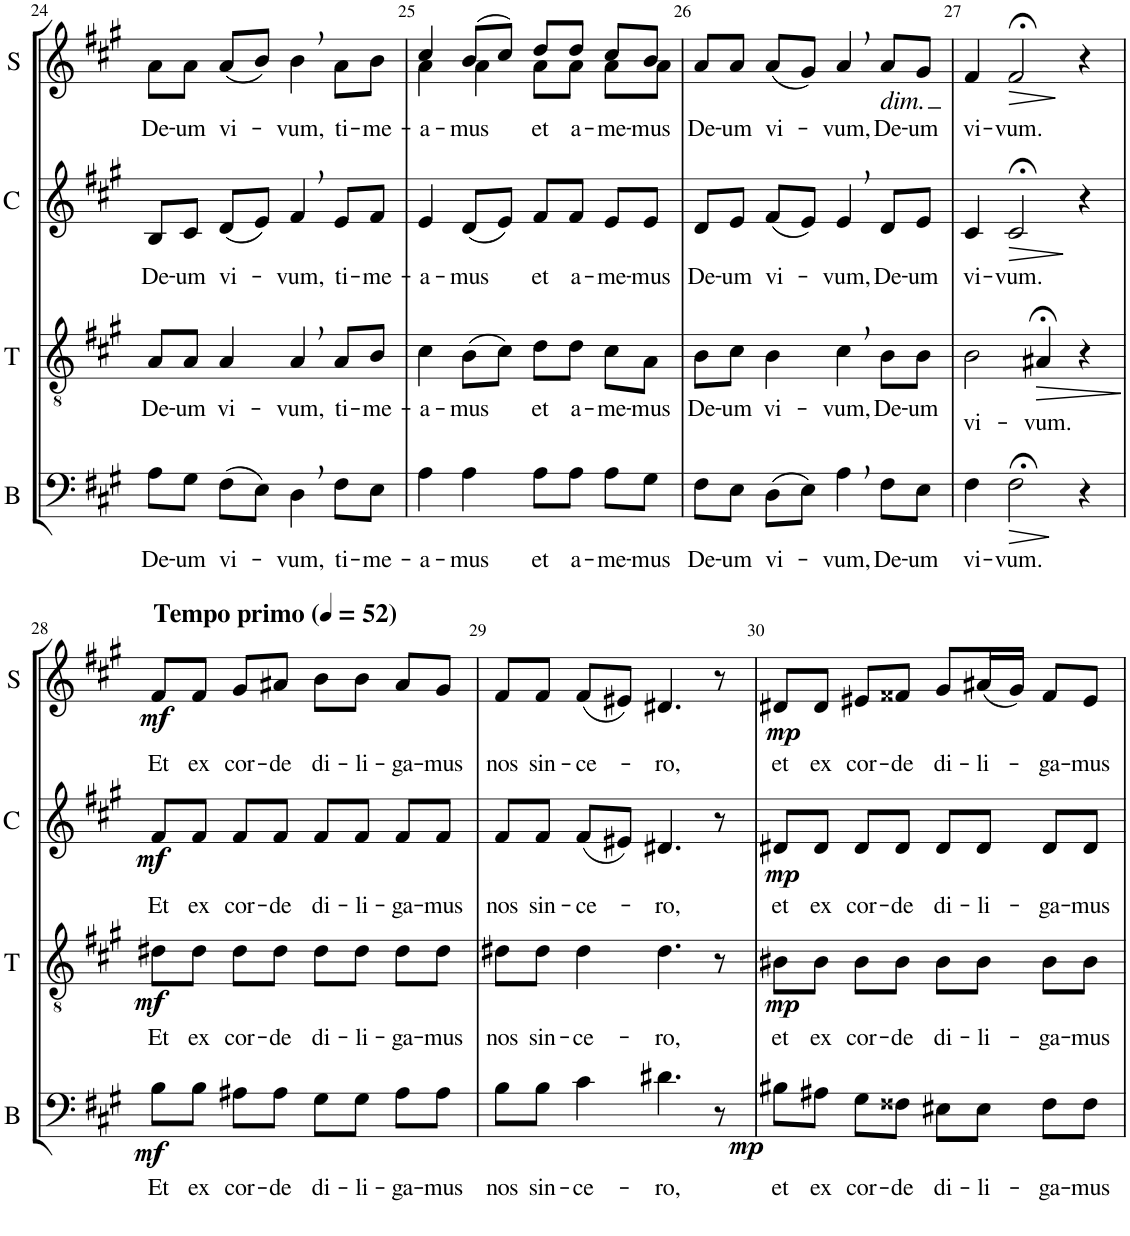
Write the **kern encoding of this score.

**kern	**text	**dynam	**kern	**text	**dynam	**kern	**text	**dynam	**kern	**text	**dynam
*part4	*part4	*part4	*part3	*part3	*part3	*part2	*part2	*part2	*part1	*part1	*part1
*staff4	*staff4	*staff4	*staff3	*staff3	*staff3	*staff2	*staff2	*staff2	*staff1	*staff1	*staff1
*I"Bassi	*	*	*I"Tenori	*	*	*I"Contralti	*	*	*I"Soprani	*	*
*I'B	*	*	*I'T	*	*	*I'C	*	*	*I'S	*	*
!!LO:PB:g=z
*clefF4	*	*	*clefGv2	*	*	*clefG2	*	*	*clefG2	*	*
*	*	*	*	*	*	*	*	*	*Trd1c2	*	*
*k[f#c#g#]	*	*	*k[f#c#g#]	*	*	*k[f#c#g#]	*	*	*k[f#c#g#]	*	*
*M4/4	*	*	*M4/4	*	*	*M4/4	*	*	*M4/4	*	*
=24	=24	=24	=24	=24	=24	=24	=24	=24	=24	=24	=24
!	!LO:LY:b	!	!	!LO:LY:b	!	!	!LO:LY:b	!	!	!LO:LY:b	!
8A\L	De-	.	8A/L	De-	.	8B/L	De-	.	8a\L	De-	.
!	!LO:LY:b	!	!	!LO:LY:b	!	!	!LO:LY:b	!	!	!LO:LY:b	!
8G#\J	-um	.	8A/J	-um	.	8c#/J	-um	.	8a\J	-um	.
!	!LO:LY:b	!	!	!LO:LY:b	!	!	!LO:LY:b	!	!	!LO:LY:b	!
(8F#\L	vi-	.	4A/	vi-	.	(8d/L	vi-	.	(8a/L	vi-	.
8E\J)	.	.	.	.	.	8e/J)	.	.	8b/J)	.	.
!	!LO:LY:b	!	!	!LO:LY:b	!	!	!LO:LY:b	!	!	!LO:LY:b	!
4D,\	-vum,	.	4A,/	-vum,	.	4f#,/	-vum,	.	4b,\	-vum,	.
!	!LO:LY:b	!	!	!LO:LY:b	!	!	!LO:LY:b	!	!	!LO:LY:b	!
8F#\L	ti-	.	8A/L	ti-	.	8e/L	ti-	.	8a\L	ti-	.
!	!LO:LY:b	!	!	!LO:LY:b	!	!	!LO:LY:b	!	!	!LO:LY:b	!
8E\J	-me-	.	8B/J	-me-	.	8f#/J	-me-	.	8b\J	-me-	.
=25	=25	=25	=25	=25	=25	=25	=25	=25	=25	=25	=25
!	!LO:LY:b	!	!	!LO:LY:b	!	!	!LO:LY:b	!	!	!LO:LY:b	!
*	*	*	*	*	*	*	*	*	*^	*	*
4A\	-a-	.	4c#\	-a-	.	4e/	-a-	.	4cc#/	4a\	-a-	.
!	!LO:LY:b	!	!	!LO:LY:b	!	!	!LO:LY:b	!	!	!	!LO:LY:b	!
4A\	-mus	.	(8B\L	-mus	.	(8d/L	-mus	.	(8b/L	4a\	-mus	.
.	.	.	8c#\J)	.	.	8e/J)	.	.	8cc#/J)	.	.	.
!	!LO:LY:b	!	!	!LO:LY:b	!	!	!LO:LY:b	!	!	!	!LO:LY:b	!
8A\L	et	.	8d\L	et	.	8f#/L	et	.	8dd/L	8a\L	et	.
!	!LO:LY:b	!	!	!LO:LY:b	!	!	!LO:LY:b	!	!	!	!LO:LY:b	!
8A\J	a-	.	8d\J	a-	.	8f#/J	a-	.	8dd/J	8a\J	a-	.
!	!LO:LY:b	!	!	!LO:LY:b	!	!	!LO:LY:b	!	!	!	!LO:LY:b	!
8A\L	-me-	.	8c#\L	-me-	.	8e/L	-me-	.	8cc#/L	8a\L	-me-	.
!	!LO:LY:b	!	!	!LO:LY:b	!	!	!LO:LY:b	!	!	!	!LO:LY:b	!
8G#\J	-mus	.	8A\J	-mus	.	8e/J	-mus	.	8b/J	8a\J	-mus	.
=26	=26	=26	=26	=26	=26	=26	=26	=26	=26	=26	=26	=26
!	!LO:LY:b	!	!	!LO:LY:b	!	!	!LO:LY:b	!	!	!	!LO:LY:b	!
*	*	*	*	*	*	*	*	*	*v	*v	*	*
8F#\L	De-	.	8B\L	De-	.	8d/L	De-	.	8a/L	De-	.
!	!LO:LY:b	!	!	!LO:LY:b	!	!	!LO:LY:b	!	!	!LO:LY:b	!
8E\J	-um	.	8c#\J	-um	.	8e/J	-um	.	8a/J	-um	.
!	!LO:LY:b	!	!	!LO:LY:b	!	!	!LO:LY:b	!	!	!LO:LY:b	!
(8D\L	vi-	.	4B\	vi-	.	(8f#/L	vi-	.	(8a/L	vi-	.
8E\J)	.	.	.	.	.	8e/J)	.	.	8g#/J)	.	.
!	!LO:LY:b	!	!	!LO:LY:b	!	!	!LO:LY:b	!	!	!LO:LY:b	!
4A,\	-vum,	.	4c#,\	-vum,	.	4e,/	-vum,	.	4a,/	-vum,	.
!	!	!	!	!	!	!	!	!	!LO:TX:b:i:t=dim.	!	!
!	!LO:LY:b	!	!	!LO:LY:b	!	!	!LO:LY:b	!	!	!LO:LY:b	!
8F#\L	De-	.	8B\L	De-	.	8d/L	De-	.	8a/L	De-	.
!	!LO:LY:b	!	!	!LO:LY:b	!	!	!LO:LY:b	!	!	!LO:LY:b	!
8E\J	-um	.	8B\J	-um	.	8e/J	-um	.	8g#/J	-um	.
=27	=27	=27	=27	=27	=27	=27	=27	=27	=27	=27	=27
!	!LO:LY:b	!	!	!LO:LY:b	!	!	!LO:LY:b	!	!	!LO:LY:b	!
4F#\	vi-	.	2B\	vi-	.	4c#/	vi-	.	4f#/	vi-	.
!	!LO:LY:b	!LO:HP:b	!	!	!	!	!LO:LY:b	!LO:HP:b	!	!LO:LY:b	!LO:HP:b
2F#;<\	-vum.	>	.	.	.	2c#;</	-vum.	>	2f#;</	-vum.	>
!	!	!	!	!LO:LY:b	!LO:HP:b	!	!	!	!	!	!
.	.	.	4A#X;</	-vum.	>	.	.	.	.	.	.
4r	.	.	4r	.	.	4r	.	.	4r	.	.
.	.	]	.	.	]	.	.	]	.	.	]
!!LO:LB:g=z
=28	=28	=28	=28	=28	=28	=28	=28	=28	=28	=28	=28
*	*	*	*	*	*	*	*	*	*MM52	*	*
!	!	!	!	!	!	!	!	!	!LO:TX:a:B:t=Tempo primo	!	!
!	!LO:LY:b	!LO:DY:b	!	!LO:LY:b	!LO:DY:b	!	!LO:LY:b	!LO:DY:b	!	!LO:LY:b	!LO:DY:b
8B\L	Et	mf	8d#X\L	Et	mf	8f#/L	Et	mf	8f#/L	Et	mf
!	!LO:LY:b	!	!	!LO:LY:b	!	!	!LO:LY:b	!	!	!LO:LY:b	!
8B\J	ex	.	8d#\J	ex	.	8f#/J	ex	.	8f#/J	ex	.
!	!LO:LY:b	!	!	!LO:LY:b	!	!	!LO:LY:b	!	!	!LO:LY:b	!
8A#X\L	cor-	.	8d#\L	cor-	.	8f#/L	cor-	.	8g#/L	cor-	.
!	!LO:LY:b	!	!	!LO:LY:b	!	!	!LO:LY:b	!	!	!LO:LY:b	!
8A#\J	-de	.	8d#\J	-de	.	8f#/J	-de	.	8a#X/J	-de	.
!	!LO:LY:b	!	!	!LO:LY:b	!	!	!LO:LY:b	!	!	!LO:LY:b	!
8G#\L	di-	.	8d#\L	di-	.	8f#/L	di-	.	8b\L	di-	.
!	!LO:LY:b	!	!	!LO:LY:b	!	!	!LO:LY:b	!	!	!LO:LY:b	!
8G#\J	-li-	.	8d#\J	-li-	.	8f#/J	-li-	.	8b\J	-li-	.
!	!LO:LY:b	!	!	!LO:LY:b	!	!	!LO:LY:b	!	!	!LO:LY:b	!
8A#\L	-ga-	.	8d#\L	-ga-	.	8f#/L	-ga-	.	8a#/L	-ga-	.
!	!LO:LY:b	!	!	!LO:LY:b	!	!	!LO:LY:b	!	!	!LO:LY:b	!
8A#\J	-mus	.	8d#\J	-mus	.	8f#/J	-mus	.	8g#/J	-mus	.
=29	=29	=29	=29	=29	=29	=29	=29	=29	=29	=29	=29
!	!LO:LY:b	!	!	!LO:LY:b	!	!	!LO:LY:b	!	!	!LO:LY:b	!
8B\L	nos	.	8d#X\L	nos	.	8f#/L	nos	.	8f#/L	nos	.
!	!LO:LY:b	!	!	!LO:LY:b	!	!	!LO:LY:b	!	!	!LO:LY:b	!
8B\J	sin-	.	8d#\J	sin-	.	8f#/J	sin-	.	8f#/J	sin-	.
!	!LO:LY:b	!	!	!LO:LY:b	!	!	!LO:LY:b	!	!	!LO:LY:b	!
4c#\	-ce-	.	4d#\	-ce-	.	(8f#/L	-ce-	.	(8f#/L	-ce-	.
.	.	.	.	.	.	8e#X/J)	.	.	8e#X/J)	.	.
!	!LO:LY:b	!	!	!LO:LY:b	!	!	!LO:LY:b	!	!	!LO:LY:b	!
4.d#X\	-ro,	.	4.d#\	-ro,	.	4.d#X/	-ro,	.	4.d#X/	-ro,	.
8r	.	.	8r	.	.	8r	.	.	8r	.	.
=30	=30	=30	=30	=30	=30	=30	=30	=30	=30	=30	=30
!	!LO:LY:b	!LO:DY:b	!	!LO:LY:b	!LO:DY:b	!	!LO:LY:b	!LO:DY:b	!	!LO:LY:b	!LO:DY:b
8B#X\L	et	mp	8B#X\L	et	mp	8d#X/L	et	mp	8d#X/L	et	mp
!	!LO:LY:b	!	!	!LO:LY:b	!	!	!LO:LY:b	!	!	!LO:LY:b	!
8A#X\J	ex	.	8B#\J	ex	.	8d#/J	ex	.	8d#/J	ex	.
!	!LO:LY:b	!	!	!LO:LY:b	!	!	!LO:LY:b	!	!	!LO:LY:b	!
8G#\L	cor-	.	8B#\L	cor-	.	8d#/L	cor-	.	8e#X/L	cor-	.
!	!LO:LY:b	!	!	!LO:LY:b	!	!	!LO:LY:b	!	!	!LO:LY:b	!
8F##X\J	-de	.	8B#\J	-de	.	8d#/J	-de	.	8f##X/J	-de	.
!	!LO:LY:b	!	!	!LO:LY:b	!	!	!LO:LY:b	!	!	!LO:LY:b	!
8E#X\L	di-	.	8B#\L	di-	.	8d#/L	di-	.	8g#/L	di-	.
!	!LO:LY:b	!	!	!LO:LY:b	!	!	!LO:LY:b	!	!	!LO:LY:b	!
8E#\J	-li-	.	8B#\J	-li-	.	8d#/J	-li-	.	(16a#X/L	-li-	.
.	.	.	.	.	.	.	.	.	16g#/JJ)	.	.
!	!LO:LY:b	!	!	!LO:LY:b	!	!	!LO:LY:b	!	!	!LO:LY:b	!
8F##\L	-ga-	.	8B#\L	-ga-	.	8d#/L	-ga-	.	8f##/L	-ga-	.
!	!LO:LY:b	!	!	!LO:LY:b	!	!	!LO:LY:b	!	!	!LO:LY:b	!
8F##\J	-mus	.	8B#\J	-mus	.	8d#/J	-mus	.	8e#/J	-mus	.
=	=	=	=	=	=	=	=	=	=	=	=
*-	*-	*-	*-	*-	*-	*-	*-	*-	*-	*-	*-
